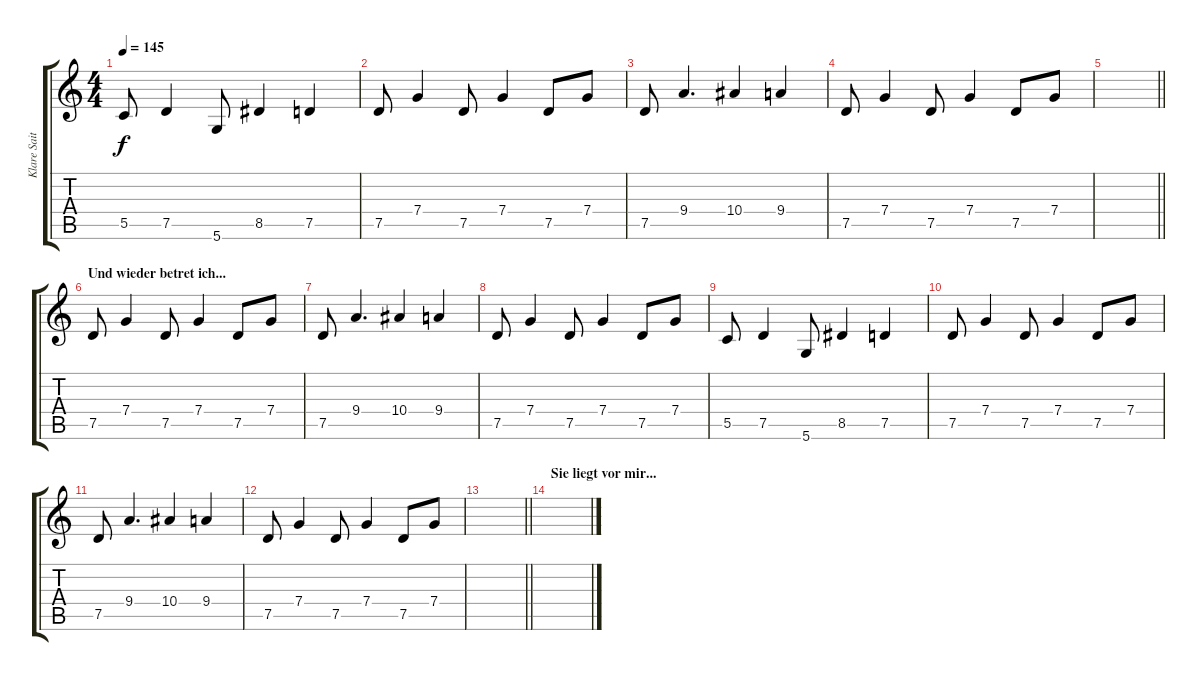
\track ("Klare Saiten" "Klare Sait") {instrument acousticguitarsteel}
\staff {score tabs}
\tuning (D4 A3 F3 C3 G2 D2) {hide}
\ts (4 4)
\tempo 145
\clef g2
\ks c
5.5.8{dy f} 7.5.4 5.6.8 8.5.4 7.5.4 |
7.5.8 7.4.4 7.5.8 7.4.4 7.5.8 7.4.8 |
7.5.8 9.4.4{d} 10.4.4 9.4.4 |
7.5.8 7.4.4 7.5.8 7.4.4 7.5.8 7.4.8 |
\barLineRight lightlight
|
\section ("" "Und wieder betret ich...")
7.5.8 7.4.4 7.5.8 7.4.4 7.5.8 7.4.8 |
7.5.8 9.4.4{d} 10.4.4 9.4.4 |
7.5.8 7.4.4 7.5.8 7.4.4 7.5.8 7.4.8 |
5.5.8 7.5.4 5.6.8 8.5.4 7.5.4 |
7.5.8 7.4.4 7.5.8 7.4.4 7.5.8 7.4.8 |
7.5.8 9.4.4{d} 10.4.4 9.4.4 |
7.5.8 7.4.4 7.5.8 7.4.4 7.5.8 7.4.8 |
\barLineRight lightlight
|
\section ("" "Sie liegt vor mir...")
